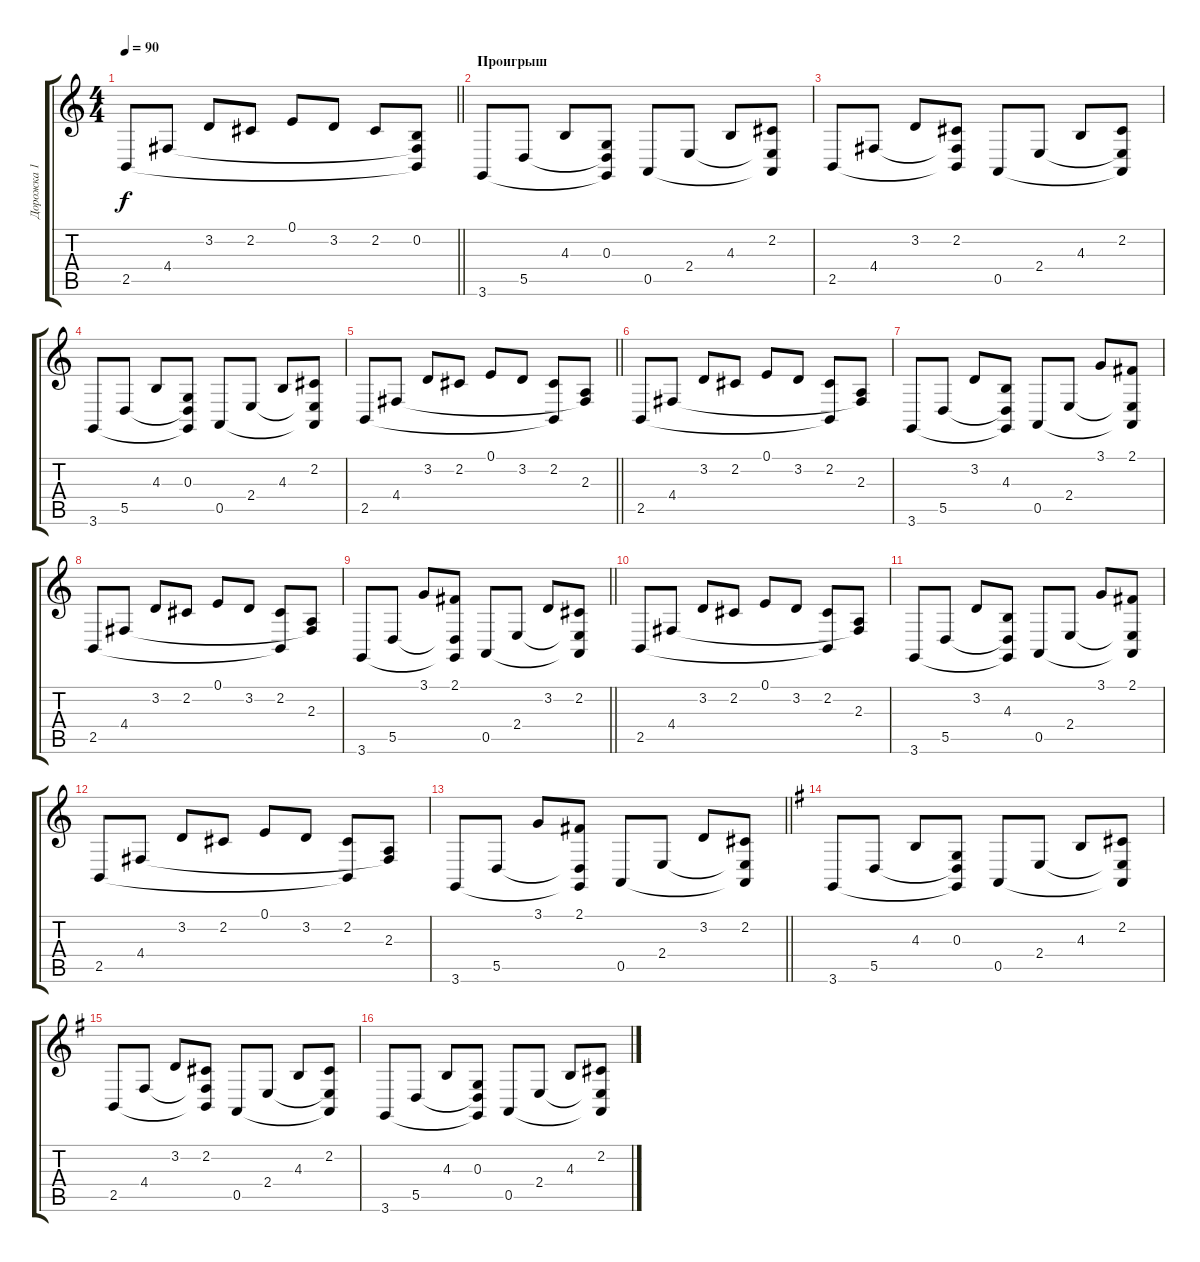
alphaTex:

\track ("Дорожка 1" "Дорожка 1") {instrument acousticgrandpiano}
\staff {score tabs}
\tuning (E4 B3 G3 D3 A2 E2) {hide}
\ts (4 4)
\tempo 90
\clef g2
\barLineRight lightlight
\ks c
2.5.8{dy f} 4.4.8 3.2.8 2.2.8 0.1.8 3.2.8 2.2.8 (0.2 4.4{t} 2.5{t}).8 |
\section ("" "Проигрыш")
3.6.8 5.5.8 4.3.8 (0.3 5.5{t} 3.6{t}).8 0.5.8 2.4.8 4.3.8 (2.2 2.4{t} 0.5{t}).8 |
2.5.8 4.4.8 3.2.8 (2.2 4.4{t} 2.5{t}).8 0.5.8 2.4.8 4.3.8 (2.2 2.4{t} 0.5{t}).8 |
3.6.8 5.5.8 4.3.8 (0.3 5.5{t} 3.6{t}).8 0.5.8 2.4.8 4.3.8 (2.2 2.4{t} 0.5{t}).8 |
\barLineRight lightlight
2.5.8 4.4.8 3.2.8 2.2.8 0.1.8 3.2.8 (2.2 2.5{t}).8 (2.3 4.4{t}).8 |
2.5.8 4.4.8 3.2.8 2.2.8 0.1.8 3.2.8 (2.2 2.5{t}).8 (2.3 4.4{t}).8 |
3.6.8 5.5.8 3.2.8 (4.3 5.5{t} 3.6{t}).8 0.5.8 2.4.8 3.1.8 (2.1 2.4{t} 0.5{t}).8 |
2.5.8 4.4.8 3.2.8 2.2.8 0.1.8 3.2.8 (2.2 2.5{t}).8 (2.3 4.4{t}).8 |
\barLineRight lightlight
3.6.8 5.5.8 3.1.8 (2.1 5.5{t} 3.6{t}).8 0.5.8 2.4.8 3.2.8 (2.2 2.4{t} 0.5{t}).8 |
2.5.8 4.4.8 3.2.8 2.2.8 0.1.8 3.2.8 (2.2 2.5{t}).8 (2.3 4.4{t}).8 |
3.6.8 5.5.8 3.2.8 (4.3 5.5{t} 3.6{t}).8 0.5.8 2.4.8 3.1.8 (2.1 2.4{t} 0.5{t}).8 |
2.5.8 4.4.8 3.2.8 2.2.8 0.1.8 3.2.8 (2.2 2.5{t}).8 (2.3 4.4{t}).8 |
\barLineRight lightlight
3.6.8 5.5.8 3.1.8 (2.1 5.5{t} 3.6{t}).8 0.5.8 2.4.8 3.2.8 (2.2 2.4{t} 0.5{t}).8 |
\ks eminor
3.6.8 5.5.8 4.3.8 (0.3 5.5{t} 3.6{t}).8 0.5.8 2.4.8 4.3.8 (2.2 2.4{t} 0.5{t}).8 |
2.5.8 4.4.8 3.2.8 (2.2 4.4{t} 2.5{t}).8 0.5.8 2.4.8 4.3.8 (2.2 2.4{t} 0.5{t}).8 |
3.6.8 5.5.8 4.3.8 (0.3 5.5{t} 3.6{t}).8 0.5.8 2.4.8 4.3.8 (2.2 2.4{t} 0.5{t}).8
